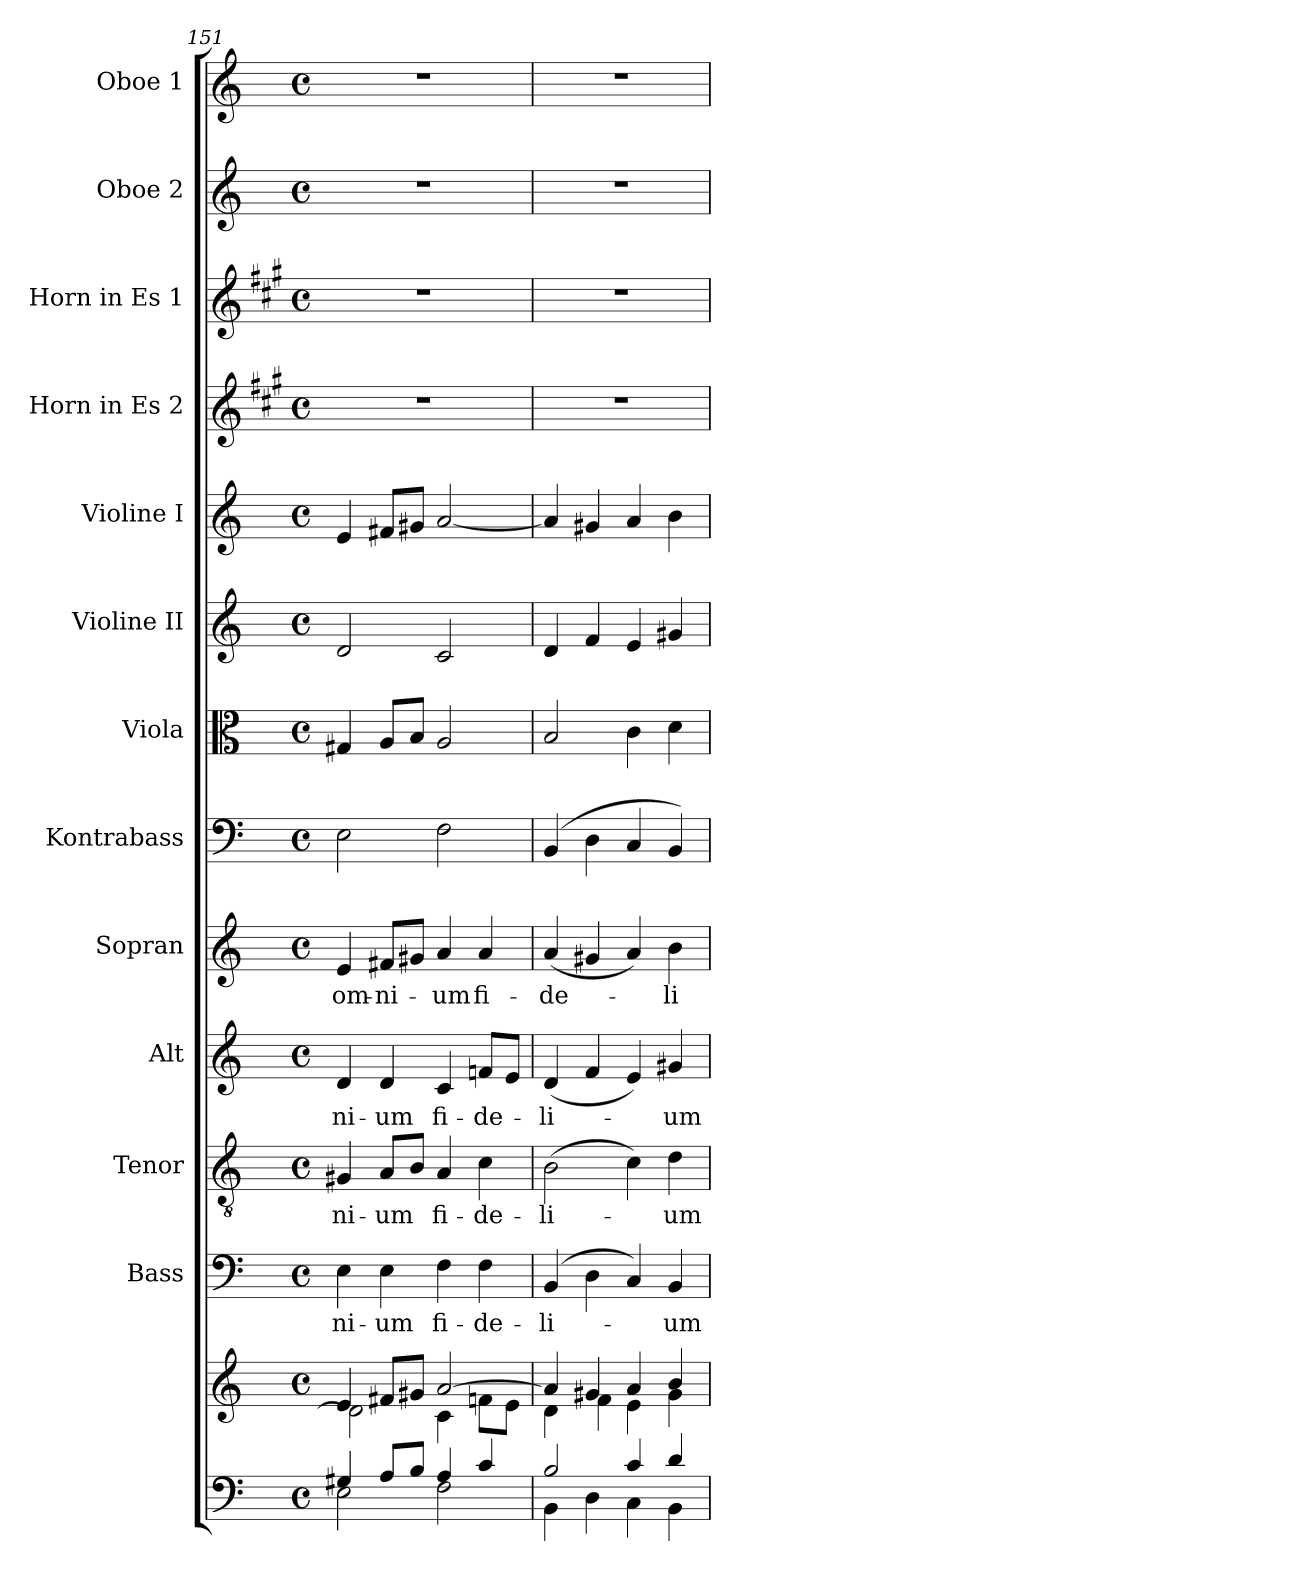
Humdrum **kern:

**kern	**kern	**kern	**text	**kern	**text	**kern	**text	**kern	**text	**kern	**kern	**kern	**kern	**kern	**kern	**kern	**kern
*part13	*part13	*part12	*part12	*part11	*part11	*part10	*part10	*part9	*part9	*part8	*part7	*part6	*part5	*part4	*part3	*part2	*part1
*staff14	*staff13	*staff12	*staff12	*staff11	*staff11	*staff10	*staff10	*staff9	*staff9	*staff8	*staff7	*staff6	*staff5	*staff4	*staff3	*staff2	*staff1
*	*	*I"Bass	*	*I"Tenor	*	*I"Alt	*	*I"Sopran	*	*I"Kontrabass	*I"Viola	*I"Violine II	*I"Violine I	*I"Horn in Es 2	*I"Horn in Es 1	*I"Oboe 2	*I"Oboe 1
*	*	*I'B.	*	*I'T.	*	*I'A.	*	*I'S.	*	*I'Kb.	*I'Vla.	*I'Vl. II	*I'Vl. I	*I'Hr. 2	*I'Hr. 1	*I'Ob. 2	*I'Ob. 1
!!LO:PB:g=z
*clefF4	*clefG2	*clefF4	*	*clefGv2	*	*clefG2	*	*clefG2	*	*clefF4	*clefC3	*clefG2	*clefG2	*clefG2	*clefG2	*clefG2	*clefG2
*	*	*	*	*	*	*	*	*	*	*ITrd7c12	*	*	*	*ITrd5c9	*ITrd5c9	*	*
*k[]	*k[]	*k[]	*	*k[]	*	*k[]	*	*k[]	*	*k[]	*k[]	*k[]	*k[]	*k[]	*k[]	*k[]	*k[]
*C:	*C:	*C:	*	*C:	*	*C:	*	*C:	*	*C:	*C:	*C:	*C:	*C:	*C:	*C:	*C:
*M4/4	*M4/4	*M4/4	*	*M4/4	*	*M4/4	*	*M4/4	*	*M4/4	*M4/4	*M4/4	*M4/4	*M4/4	*M4/4	*M4/4	*M4/4
*met(c)	*met(c)	*met(c)	*	*met(c)	*	*met(c)	*	*met(c)	*	*met(c)	*met(c)	*met(c)	*met(c)	*met(c)	*met(c)	*met(c)	*met(c)
=151	=151	=151	=151	=151	=151	=151	=151	=151	=151	=151	=151	=151	=151	=151	=151	=151	=151
*^	*^	*	*	*	*	*	*	*	*	*	*	*	*	*	*	*	*
!	!	!	!	!	!LO:LY:b	!	!LO:LY:b	!	!LO:LY:b	!	!LO:LY:b	!	!	!	!	!	!	!	!
4G#X/	2E\	4e/	2d\]	4E\	-ni-	4G#X/	-ni-	4d/	-ni-	4e/	om-	2EE\	4G#X/	2d/	4e/	1r	1r	1r	1r
!	!	!	!	!	!LO:LY:b	!	!LO:LY:b	!	!LO:LY:b	!	!LO:LY:b	!	!	!	!	!	!	!	!
8A/L	.	8f#X/L	.	4E\	-um	8A/L	-um	4d/	-um	8f#X/L	-ni-	.	8A/L	.	8f#X/L	.	.	.	.
8B/J	.	8g#X/J	.	.	.	8B/J	.	.	.	8g#X/J	.	.	8B/J	.	8g#X/J	.	.	.	.
!	!	!	!	!	!LO:LY:b	!	!LO:LY:b	!	!LO:LY:b	!	!LO:LY:b	!	!	!	!	!	!	!	!
4A/	2F\	[>2a/	4c\	4F\	fi-	4A/	fi-	4c/	fi-	4a/	-um	2FF\	2A/	2c/	[2a/	.	.	.	.
!	!	!	!	!	!LO:LY:b	!	!LO:LY:b	!	!LO:LY:b	!	!LO:LY:b	!	!	!	!	!	!	!	!
4c/	.	.	8fn\L	4F\	-de-	4c\	-de-	8fn/L	-de-	4a/	fi-	.	.	.	.	.	.	.	.
.	.	.	8e\J	.	.	.	.	8e/J	.	.	.	.	.	.	.	.	.	.	.
=152	=152	=152	=152	=152	=152	=152	=152	=152	=152	=152	=152	=152	=152	=152	=152	=152	=152	=152	=152
!	!	!	!	!	!LO:LY:b	!	!LO:LY:b	!	!LO:LY:b	!	!LO:LY:b	!	!	!	!	!	!	!	!
2B/	4BB\	4a/]	4d\	(4BB/	-li-	(>2B\	-li-	(<4d/	-li-	(<4a/	-de-	(4BBB/	2B/	4d/	4a/]	1r	1r	1r	1r
.	4D\	4g#X/	4f\	4D\	.	.	.	4f/	.	4g#X/	.	4DD\	.	4f/	4g#X/	.	.	.	.
4c/	4C\	4a/	4e\	4C/)	.	4c\)	.	4e/)	.	4a/)	.	4CC/	4c\	4e/	4a/	.	.	.	.
!	!	!	!	!	!LO:LY:b	!	!LO:LY:b	!	!LO:LY:b	!	!LO:LY:b	!	!	!	!	!	!	!	!
4d/	4BB\	4b/	4g#\	4BB/	-um	4d\	-um	4g#X/	-um	4b\	-li-	4BBB/)	4d\	4g#X/	4b\	.	.	.	.
*v	*v	*	*	*	*	*	*	*	*	*	*	*	*	*	*	*	*	*	*
*	*v	*v	*	*	*	*	*	*	*	*	*	*	*	*	*	*	*	*
=	=	=	=	=	=	=	=	=	=	=	=	=	=	=	=	=	=
*-	*-	*-	*-	*-	*-	*-	*-	*-	*-	*-	*-	*-	*-	*-	*-	*-	*-
